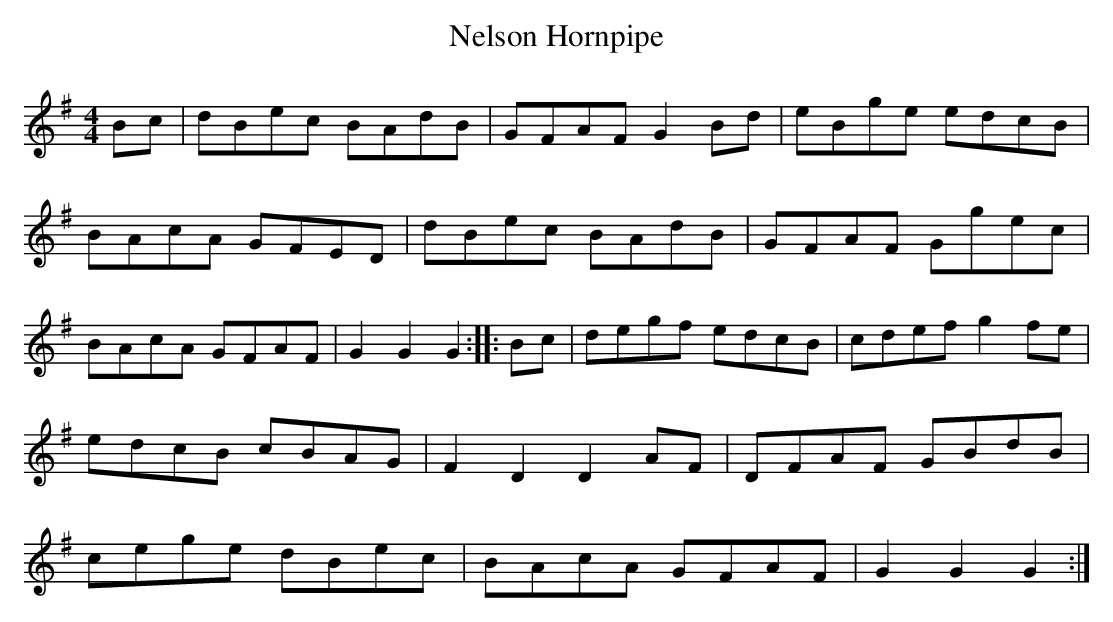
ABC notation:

X:1
T:Nelson Hornpipe
M:4/4
L:1/8
K:G
Bc|\
dBec BAdB | GFAF G2Bd | eBge edcB | BAcA GFED |\
dBec BAdB | GFAF Ggec | BAcA GFAF | G2G2 G2 ::\
Bc|\
degf edcB | cdef g2fe | edcB cBAG | F2D2 D2AF |\
DFAF GBdB | cege dBec | BAcA GFAF | G2G2 G2:|
